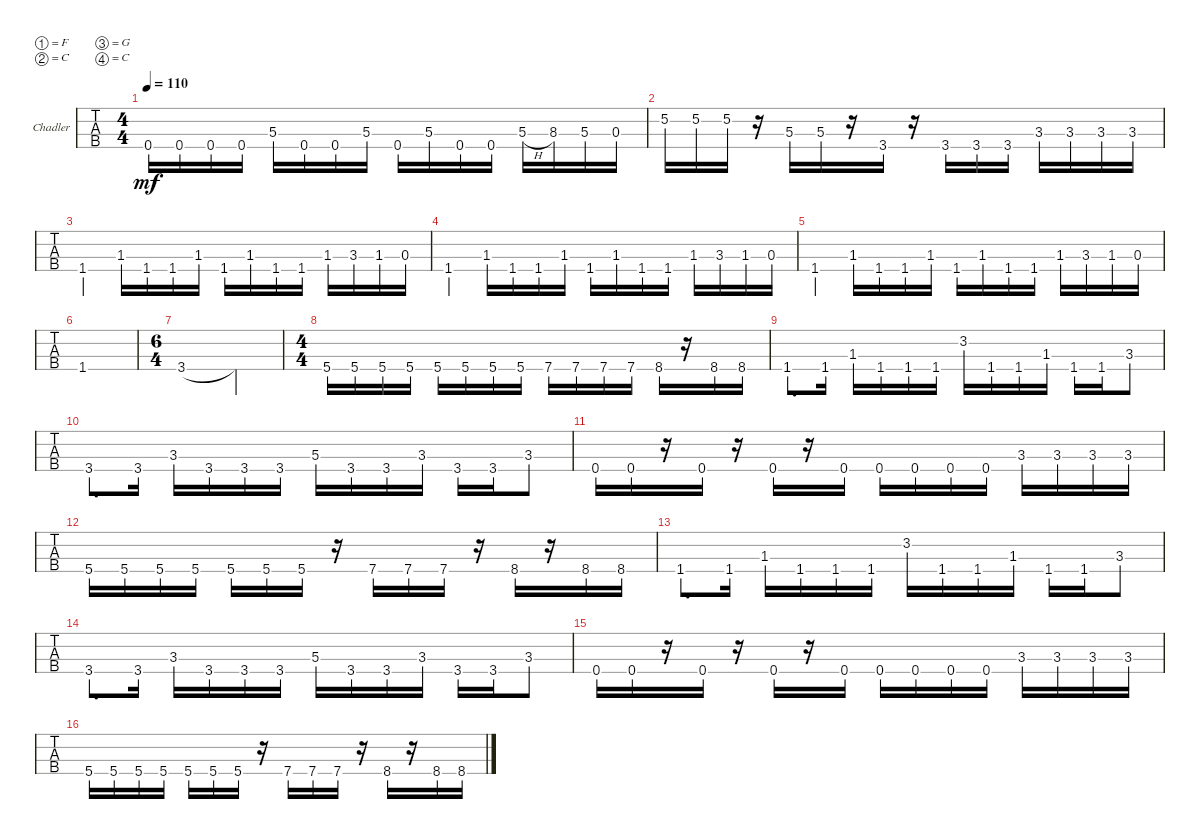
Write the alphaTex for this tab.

\defaultSystemsLayout 4
\bracketExtendMode groupsimilarinstruments
\firstSystemTrackNameOrientation horizontal
\otherSystemsTrackNameOrientation horizontal
\track ("Chad" "Chadler") {solo instrument electricbassfinger}
\staff {tabs}
\tuning (F2 C2 G1 C1)
\ts (4 4)
\tempo 110
\clef f4
\ks c
0.4.16{dy mf} 0.4.16 0.4.16 0.4.16 5.3.16 0.4.16 0.4.16 5.3.16 0.4.16 5.3.16 0.4.16 0.4.16 5.3{h}.16 8.3.16 5.3.16 0.3.16 |
5.2.16 5.2.16 5.2.16 r.16 5.3.16 5.3.16 r.16 3.4.16 r.16 3.4.16 3.4.16 3.4.16 3.3.16 3.3.16 3.3.16 3.3.16 |
1.4.4 1.3.16 1.4.16 1.4.16 1.3.16 1.4.16 1.3.16 1.4.16 1.4.16 1.3.16 3.3.16 1.3.16 0.3.16 |
\scale
0.426771 1.4.4 1.3.16 1.4.16 1.4.16 1.3.16 1.4.16 1.3.16 1.4.16 1.4.16 1.3.16 3.3.16 1.3.16 0.3.16 |
\scale
0.417483 1.4.4 1.3.16 1.4.16 1.4.16 1.3.16 1.4.16 1.3.16 1.4.16 1.4.16 1.3.16 3.3.16 1.3.16 0.3.16 |
\scale
0.156679 1.4.1 |
\ts (6 4)
3.4.1 3.4{t}.2 |
\ts (4 4)
5.4.16 5.4.16 5.4.16 5.4.16 5.4.16 5.4.16 5.4.16 5.4.16 7.4.16 7.4.16 7.4.16 7.4.16 8.4.16 r.16 8.4.16 8.4.16 |
1.4.8{d} 1.4.16 1.3.16 1.4.16 1.4.16 1.4.16 3.2.16 1.4.16 1.4.16 1.3.16 1.4.16 1.4.16 3.3.8 |
3.4.8{d} 3.4.16 3.3.16 3.4.16 3.4.16 3.4.16 5.3.16 3.4.16 3.4.16 3.3.16 3.4.16 3.4.16 3.3.8 |
0.4.16 0.4.16 r.16 0.4.16 r.16 0.4.16 r.16 0.4.16 0.4.16 0.4.16 0.4.16 0.4.16 3.3.16 3.3.16 3.3.16 3.3.16 |
5.4.16 5.4.16 5.4.16 5.4.16 5.4.16 5.4.16 5.4.16 r.16 7.4.16 7.4.16 7.4.16 r.16 8.4.16 r.16 8.4.16 8.4.16 |
1.4.8{d} 1.4.16 1.3.16 1.4.16 1.4.16 1.4.16 3.2.16 1.4.16 1.4.16 1.3.16 1.4.16 1.4.16 3.3.8 |
3.4.8{d} 3.4.16 3.3.16 3.4.16 3.4.16 3.4.16 5.3.16 3.4.16 3.4.16 3.3.16 3.4.16 3.4.16 3.3.8 |
0.4.16 0.4.16 r.16 0.4.16 r.16 0.4.16 r.16 0.4.16 0.4.16 0.4.16 0.4.16 0.4.16 3.3.16 3.3.16 3.3.16 3.3.16 |
\scale
0.51815 5.4.16 5.4.16 5.4.16 5.4.16 5.4.16 5.4.16 5.4.16 r.16 7.4.16 7.4.16 7.4.16 r.16 8.4.16 r.16 8.4.16 8.4.16
